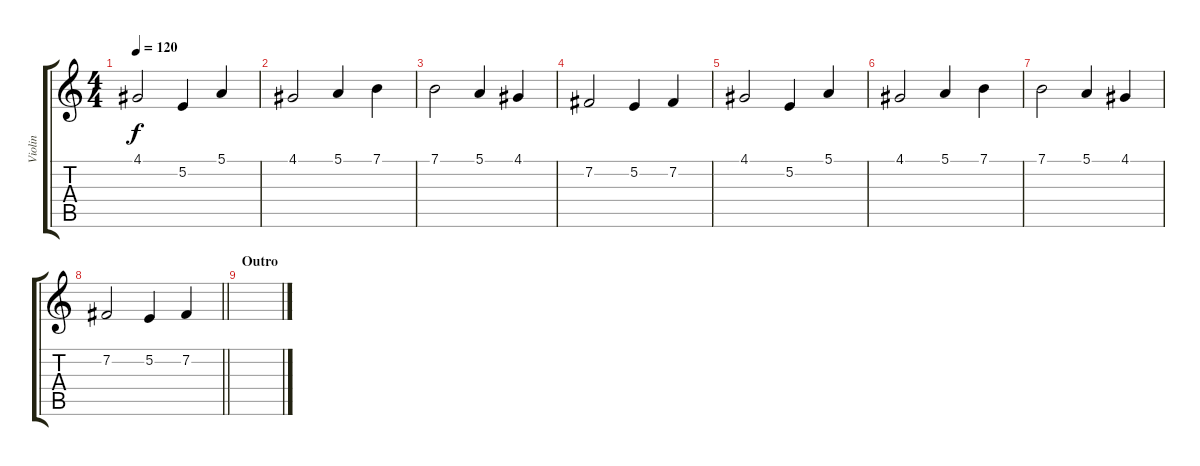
\track ("Violin" "Violin") {instrument violin}
\staff {score tabs}
\tuning (E4 B3 G3 D3 A2 E2) {hide}
\ts (4 4)
\tempo 120
\clef g2
\ks c
4.1.2{dy f} 5.2.4 5.1.4 |
4.1.2 5.1.4 7.1.4 |
7.1.2 5.1.4 4.1.4 |
7.2.2 5.2.4 7.2.4 |
4.1.2 5.2.4 5.1.4 |
4.1.2 5.1.4 7.1.4 |
7.1.2 5.1.4 4.1.4 |
\barLineRight lightlight
7.2.2 5.2.4 7.2.4 |
\section ("" "Outro")
